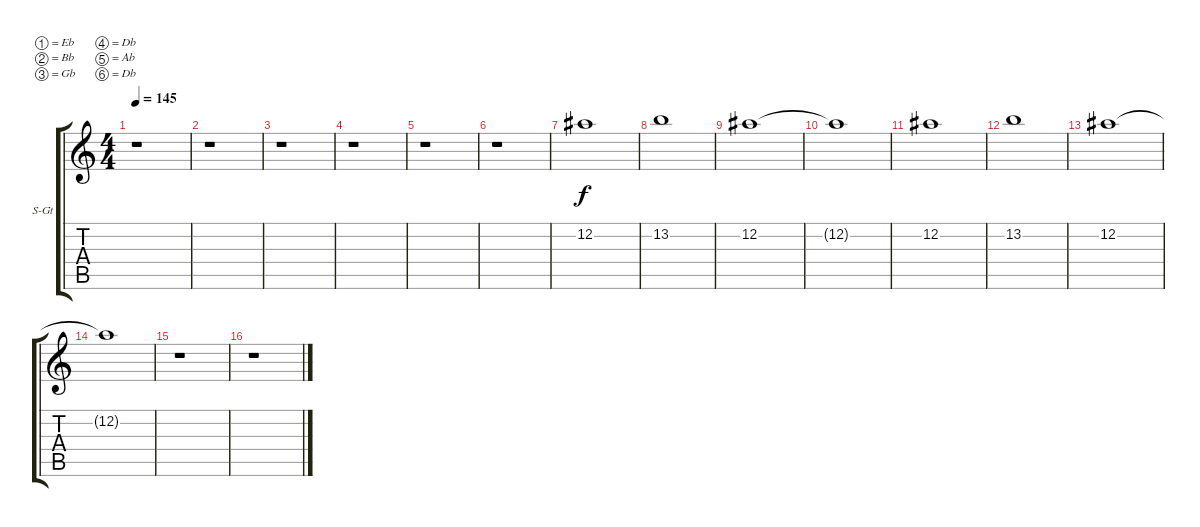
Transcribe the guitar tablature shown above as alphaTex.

\bracketExtendMode groupsimilarinstruments
\firstSystemTrackNameOrientation horizontal
\otherSystemsTrackNameOrientation horizontal
\track ("Strings" "S-Gt") {instrument stringensemble1}
\staff {score tabs}
\tuning (Eb4 Bb3 Gb3 Db3 Ab2 Db2)
\displaytranspose 12
\ts (4 4)
\tempo 145
\clef g2
\ks c
r.1{dy f} |
r.1 |
r.1 |
r.1 |
r.1 |
r.1 |
12.2.1 |
13.2.1 |
12.2.1 |
12.2{t}.1 |
12.2.1 |
13.2.1 |
12.2.1 |
12.2{t}.1 |
r.1 |
r.1
